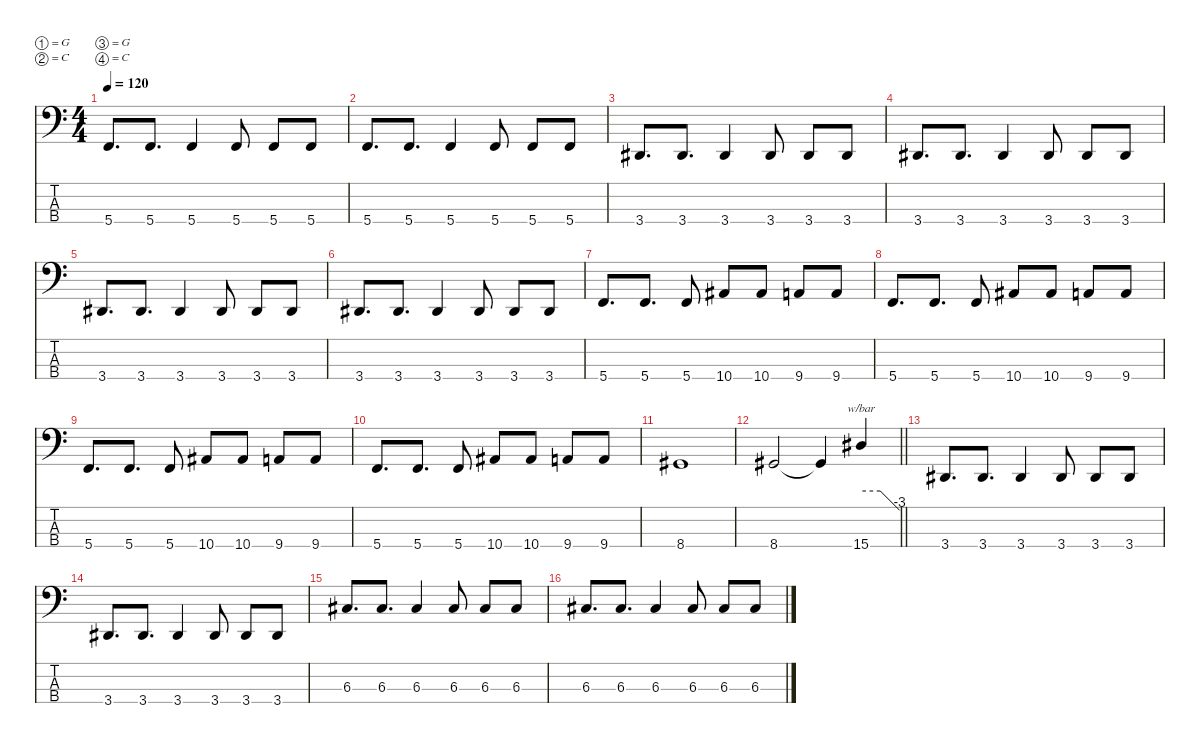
\defaultSystemsLayout 4
\hideDynamics
\bracketExtendMode nobrackets
\singleTrackTrackNamePolicy hidden
\multiTrackTrackNamePolicy hidden
\firstSystemTrackNameMode fullname
\firstSystemTrackNameOrientation horizontal
\otherSystemsTrackNameOrientation horizontal
\track ("BASS" "el.bs.") {defaultSystemsLayout 8 instrument electricbassfinger}
\staff {score tabs}
\tuning (G2 C2 G1 C1)
\ts (4 4)
\beaming (8 2 2 2 2)
\tempo 120
\clef f4
\ks c
5.4.8{d dy f beam Up} 5.4.8{d beam Up} 5.4.4{beam Up} 5.4.8{beam Up} 5.4.8{beam Up} 5.4.8{beam Up} |
5.4.8{d beam Up} 5.4.8{d beam Up} 5.4.4{beam Up} 5.4.8{beam Up} 5.4.8{beam Up} 5.4.8{beam Up} |
3.4{acc #}.8{d beam Up} 3.4{acc #}.8{d beam Up} 3.4{acc #}.4{beam Up} 3.4{acc #}.8{beam Up} 3.4{acc #}.8{beam Up} 3.4{acc #}.8{beam Up} |
3.4{acc #}.8{d beam Up} 3.4{acc #}.8{d beam Up} 3.4{acc #}.4{beam Up} 3.4{acc #}.8{beam Up} 3.4{acc #}.8{beam Up} 3.4{acc #}.8{beam Up} |
3.4{acc #}.8{d beam Up} 3.4{acc #}.8{d beam Up} 3.4{acc #}.4{beam Up} 3.4{acc #}.8{beam Up} 3.4{acc #}.8{beam Up} 3.4{acc #}.8{beam Up} |
3.4{acc #}.8{d beam Up} 3.4{acc #}.8{d beam Up} 3.4{acc #}.4{beam Up} 3.4{acc #}.8{beam Up} 3.4{acc #}.8{beam Up} 3.4{acc #}.8{beam Up} |
5.4.8{d beam Up} 5.4.8{d beam Up} 5.4.8{beam Up} 10.4{acc #}.8{beam Up} 10.4{acc #}.8{beam Up} 9.4.8{beam Up} 9.4.8{beam Up} |
5.4.8{d beam Up} 5.4.8{d beam Up} 5.4.8{beam Up} 10.4{acc #}.8{beam Up} 10.4{acc #}.8{beam Up} 9.4.8{beam Up} 9.4.8{beam Up} |
5.4.8{d beam Up} 5.4.8{d beam Up} 5.4.8{beam Up} 10.4{acc #}.8{beam Up} 10.4{acc #}.8{beam Up} 9.4.8{beam Up} 9.4.8{beam Up} |
5.4.8{d beam Up} 5.4.8{d beam Up} 5.4.8{beam Up} 10.4{acc #}.8{beam Up} 10.4{acc #}.8{beam Up} 9.4.8{beam Up} 9.4.8{beam Up} |
8.4{acc #}.1{beam Up} |
\barLineRight lightlight
8.4{acc #}.2{beam Up} 8.4{t acc #}.4{beam Up} 15.4{acc #}.4{tbe (custom default 0 0 30 0 30 0 60 -12) beam Up} |
3.4{acc #}.8{d beam Up} 3.4{acc #}.8{d beam Up} 3.4{acc #}.4{beam Up} 3.4{acc #}.8{beam Up} 3.4{acc #}.8{beam Up} 3.4{acc #}.8{beam Up} |
3.4{acc #}.8{d beam Up} 3.4{acc #}.8{d beam Up} 3.4{acc #}.4{beam Up} 3.4{acc #}.8{beam Up} 3.4{acc #}.8{beam Up} 3.4{acc #}.8{beam Up} |
6.3{acc #}.8{d beam Up} 6.3{acc #}.8{d beam Up} 6.3{acc #}.4{beam Up} 6.3{acc #}.8{beam Up} 6.3{acc #}.8{beam Up} 6.3{acc #}.8{beam Up} |
6.3{acc #}.8{d beam Up} 6.3{acc #}.8{d beam Up} 6.3{acc #}.4{beam Up} 6.3{acc #}.8{beam Up} 6.3{acc #}.8{beam Up} 6.3{acc #}.8{beam Up}
